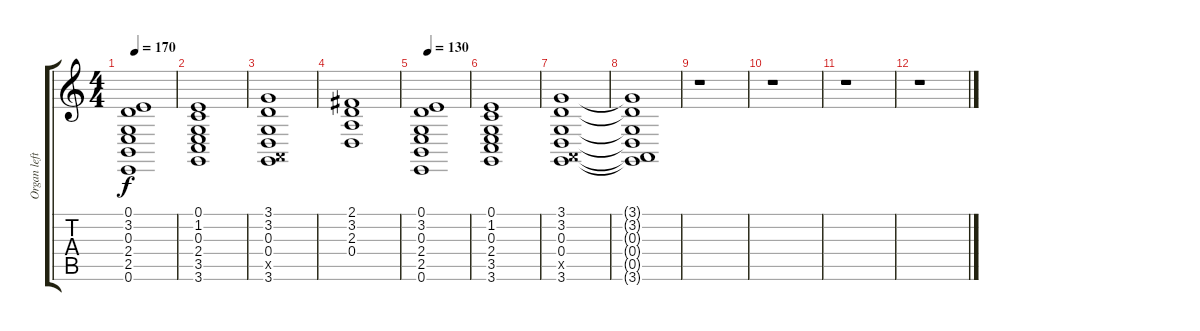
\track ("Organ left hand" "Organ left") {instrument rockorgan}
\staff {score tabs}
\tuning (E4 B3 G3 D3 A2 E2) {hide}
\ts (4 4)
\tempo 170
\clef g2
\ks c
(0.1 3.2 0.3 2.4 2.5 0.6).1{dy f} |
(0.1 1.2 0.3 2.4 3.5 3.6).1 |
(3.1 3.2 0.3 0.4 0.5{x} 3.6).1 |
(2.1 3.2 2.3 0.4).1 |
\tempo 130
(0.1 3.2 0.3 2.4 2.5 0.6).1 |
(0.1 1.2 0.3 2.4 3.5 3.6).1 |
(3.1 3.2 0.3 0.4 0.5{x} 3.6).1 |
(3.1{t} 3.2{t} 0.3{t} 0.4{t} 0.5{t} 3.6{t}).1 |
r.1 |
r.1 |
r.1 |
r.1
